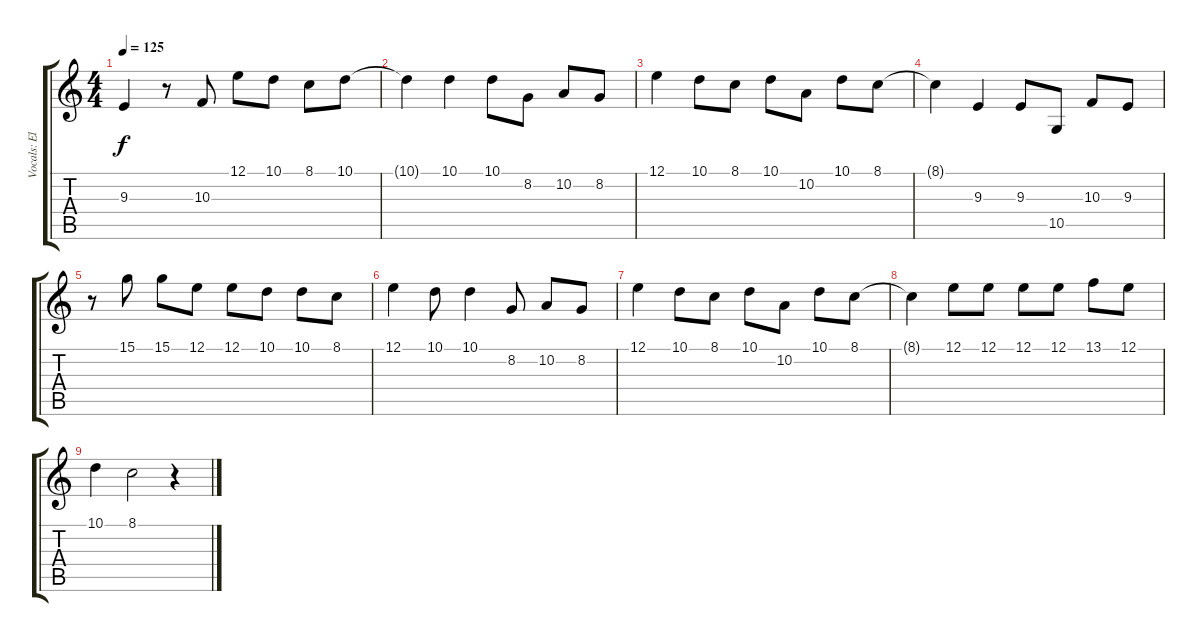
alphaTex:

\track ("Vocals: Elton John" "Vocals: El") {instrument panflute}
\staff {score tabs}
\tuning (E4 B3 G3 D3 A2 E2) {hide}
\ts (4 4)
\tempo 125
\clef g2
\ks c
9.3{t}.4{dy f} r.8 10.3.8 12.1.8 10.1.8 8.1.8 10.1.8 |
10.1{t}.4 10.1.4 10.1.8 8.2.8 10.2.8 8.2.8 |
12.1.4 10.1.8 8.1.8 10.1.8 10.2.8 10.1.8 8.1.8 |
8.1{t}.4 9.3.4 9.3.8 10.5.8 10.3.8 9.3.8 |
r.8 15.1.8 15.1.8 12.1.8 12.1.8 10.1.8 10.1.8 8.1.8 |
12.1.4 10.1.8 10.1.4 8.2.8 10.2.8 8.2.8 |
12.1.4 10.1.8 8.1.8 10.1.8 10.2.8 10.1.8 8.1.8 |
8.1{t}.4 12.1.8 12.1.8 12.1.8 12.1.8 13.1.8 12.1.8 |
10.1.4 8.1.2 r.4
